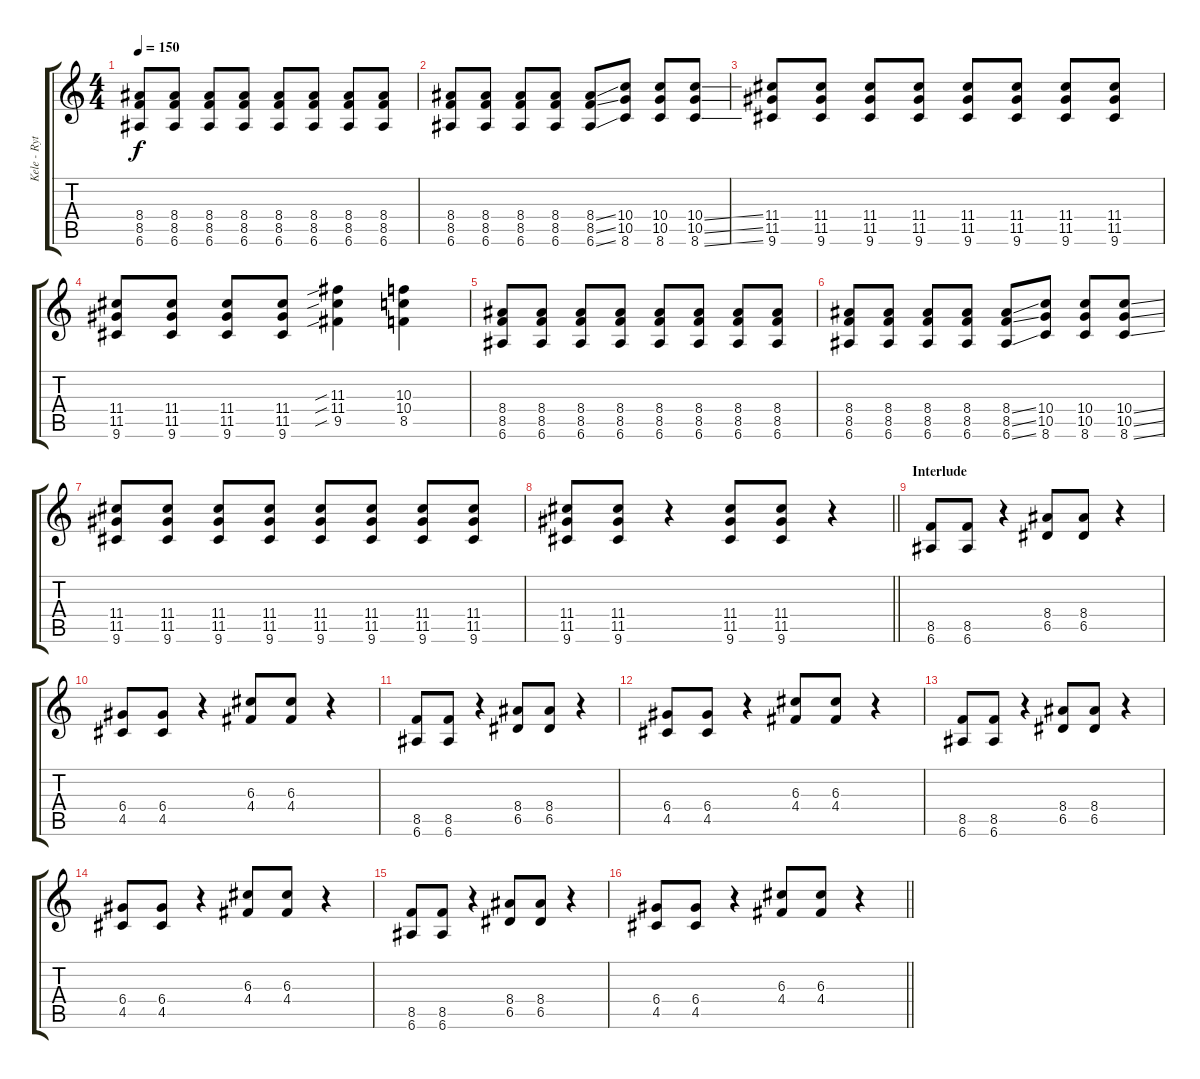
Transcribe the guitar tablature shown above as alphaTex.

\track ("Kele - Rythym Guitar" "Kele - Ryt") {instrument electricguitarclean}
\staff {score tabs}
\tuning (E4 B3 G3 D3 A2 E2) {hide}
\ts (4 4)
\tempo 150
\clef g2
\ks c
(8.4 8.5 6.6).8{dy f} (8.4 8.5 6.6).8 (8.4 8.5 6.6).8 (8.4 8.5 6.6).8 (8.4 8.5 6.6).8 (8.4 8.5 6.6).8 (8.4 8.5 6.6).8 (8.4 8.5 6.6).8 |
(8.4 8.5 6.6).8 (8.4 8.5 6.6).8 (8.4 8.5 6.6).8 (8.4 8.5 6.6).8 (8.4{ss} 8.5{ss} 6.6{ss}).8 (10.4 10.5 8.6).8 (10.4 10.5 8.6).8 (10.4{ss} 10.5{ss} 8.6{ss}).8 |
(11.4 11.5 9.6).8 (11.4 11.5 9.6).8 (11.4 11.5 9.6).8 (11.4 11.5 9.6).8 (11.4 11.5 9.6).8 (11.4 11.5 9.6).8 (11.4 11.5 9.6).8 (11.4 11.5 9.6).8 |
(11.4 11.5 9.6).8 (11.4 11.5 9.6).8 (11.4 11.5 9.6).8 (11.4 11.5 9.6).8 (11.3{sib} 11.4{sib} 9.5{sib}).4 (10.3 10.4 8.5).4 |
(8.4 8.5 6.6).8 (8.4 8.5 6.6).8 (8.4 8.5 6.6).8 (8.4 8.5 6.6).8 (8.4 8.5 6.6).8 (8.4 8.5 6.6).8 (8.4 8.5 6.6).8 (8.4 8.5 6.6).8 |
(8.4 8.5 6.6).8 (8.4 8.5 6.6).8 (8.4 8.5 6.6).8 (8.4 8.5 6.6).8 (8.4{ss} 8.5{ss} 6.6{ss}).8 (10.4 10.5 8.6).8 (10.4 10.5 8.6).8 (10.4{ss} 10.5{ss} 8.6{ss}).8 |
(11.4 11.5 9.6).8 (11.4 11.5 9.6).8 (11.4 11.5 9.6).8 (11.4 11.5 9.6).8 (11.4 11.5 9.6).8 (11.4 11.5 9.6).8 (11.4 11.5 9.6).8 (11.4 11.5 9.6).8 |
\barLineRight lightlight
(11.4 11.5 9.6).8 (11.4 11.5 9.6).8 r.4 (11.4 11.5 9.6).8 (11.4 11.5 9.6).8 r.4 |
\section ("" "Interlude")
(8.5 6.6).8 (8.5 6.6).8 r.4 (8.4 6.5).8 (8.4 6.5).8 r.4 |
(6.4 4.5).8 (6.4 4.5).8 r.4 (6.3 4.4).8 (6.3 4.4).8 r.4 |
(8.5 6.6).8 (8.5 6.6).8 r.4 (8.4 6.5).8 (8.4 6.5).8 r.4 |
(6.4 4.5).8 (6.4 4.5).8 r.4 (6.3 4.4).8 (6.3 4.4).8 r.4 |
(8.5 6.6).8 (8.5 6.6).8 r.4 (8.4 6.5).8 (8.4 6.5).8 r.4 |
(6.4 4.5).8 (6.4 4.5).8 r.4 (6.3 4.4).8 (6.3 4.4).8 r.4 |
(8.5 6.6).8 (8.5 6.6).8 r.4 (8.4 6.5).8 (8.4 6.5).8 r.4 |
\barLineRight lightlight
(6.4 4.5).8 (6.4 4.5).8 r.4 (6.3 4.4).8 (6.3 4.4).8 r.4
